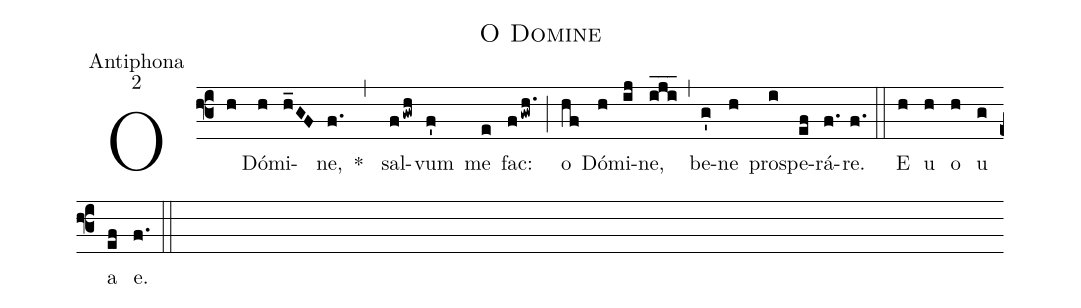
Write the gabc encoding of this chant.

name:O Domine;
office-part:Antiphona;
mode:2;
%%
(f3)O(h) Dó(h)mi(h_GF)ne,(f.) * (,) sal(fgwh)vum(f') me(e) fac:(fgwh.) (;) o(hf) Dó(h)mi(ij)ne,(i_j_i_) (,) be(g')ne(h) pros(i)pe(ef)rá(f.)re.(f.) (::) E(h) u(h) o(h) u(g) a(ef) e.(f.) (::)
